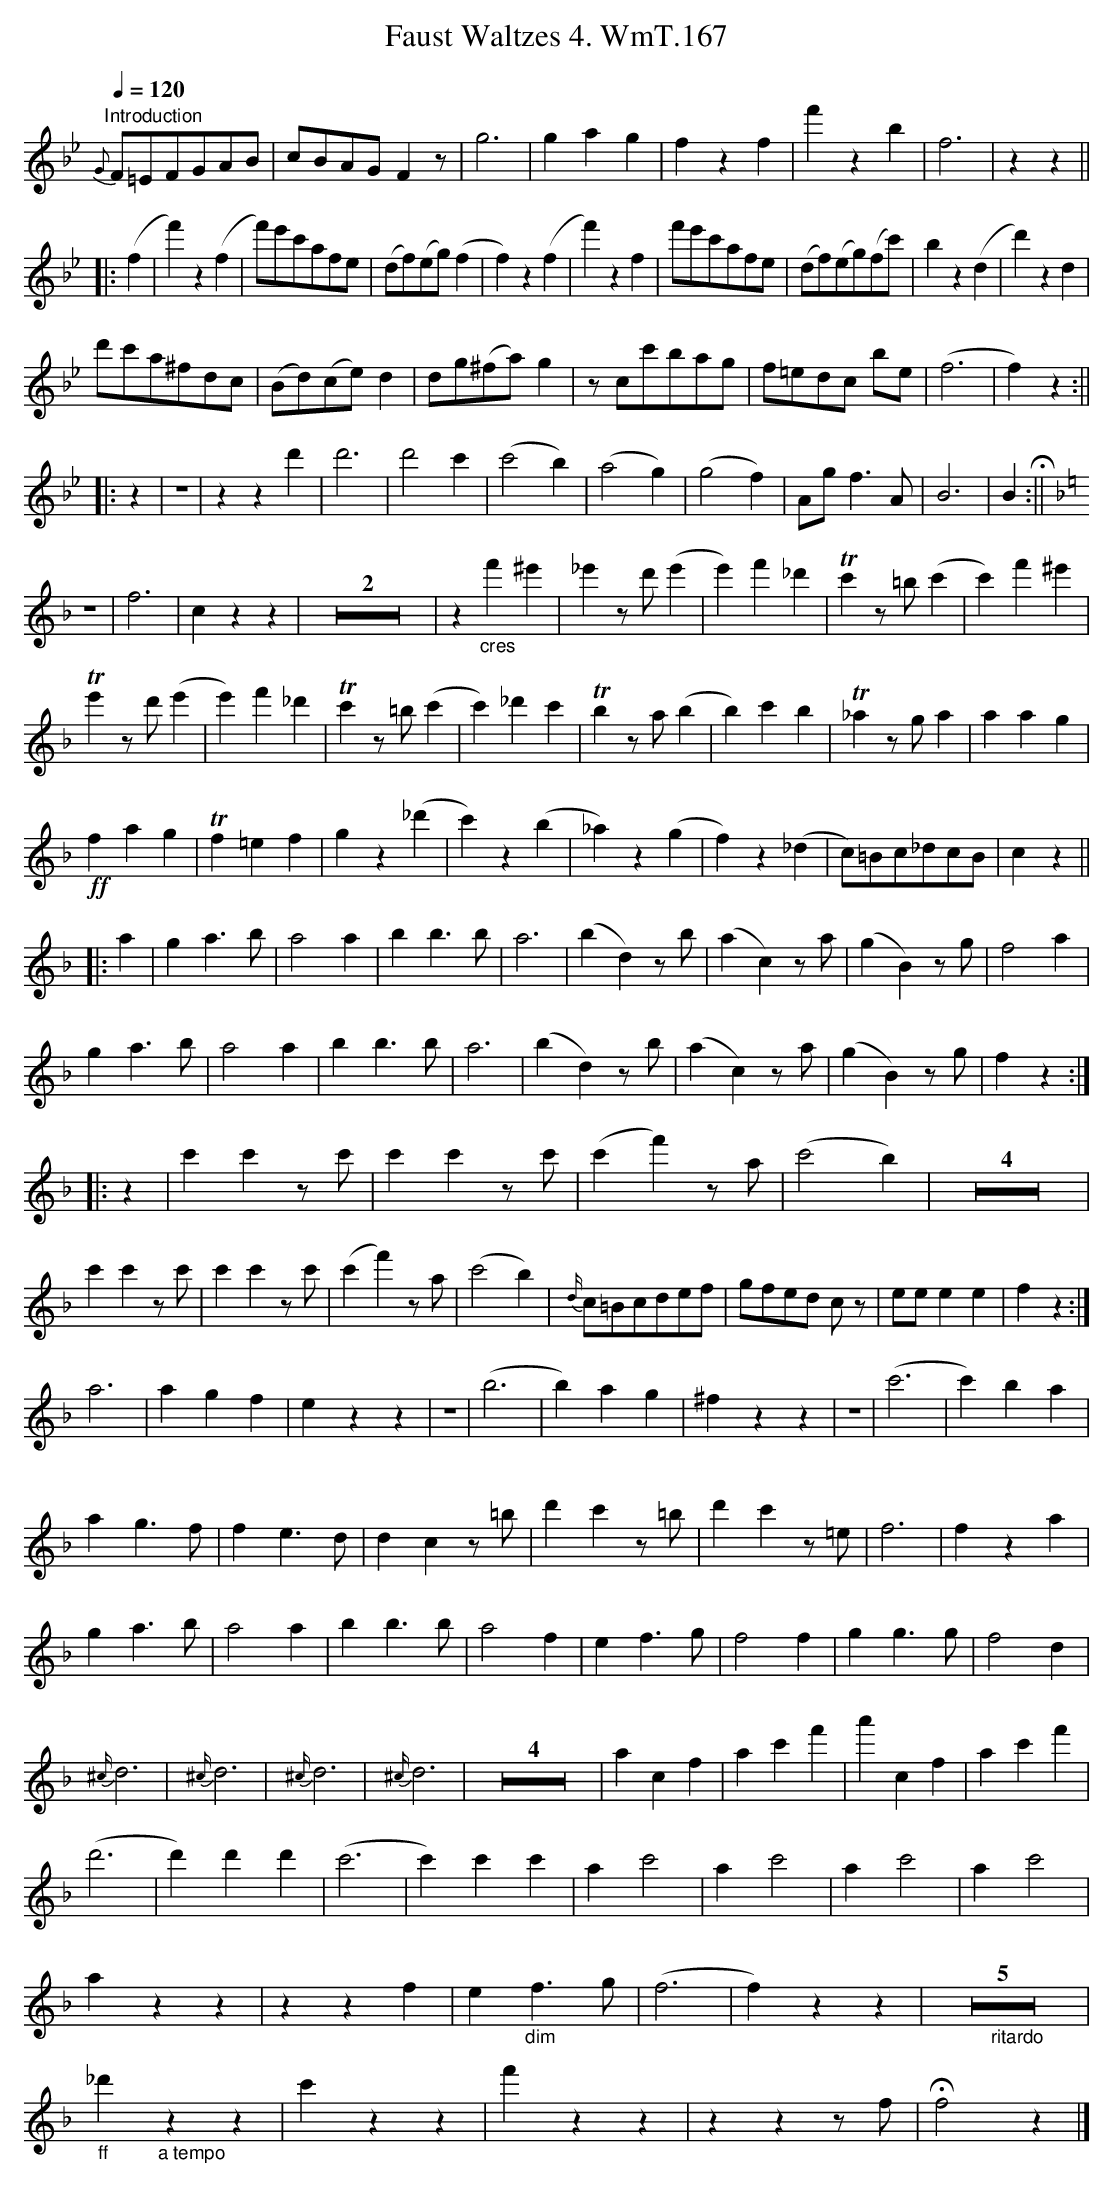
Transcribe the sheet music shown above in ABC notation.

X:1
T:Faust Waltzes 4. WmT.167
L:1/8
Q:1/4=120
K:Bb
"Introduction"{G}F=EFGAB|cBAG F2 z|g6|g2a2g2|f2 z2 f2|f'2 z2 b2|f6|z2 z2||
|:(f2|f'2) z2 (f2|f')e'c'afe|(df)(eg) (f2|f2) z2(f2|f'2) z2 f2|f'e'c'afe|(df)(eg)(fc')|b2z2 (d2|d'2) z2 d2|
d'c'a^fdc|(Bd)(ce) d2|dg(^fa) g2|z cc'bag|f=edc be|(f6 |f2) z2:||
|:z2|Z|z2 z2 d'2|d'6|d'4c'2|(c'4 b2)|(a4 g2)|(g4 f2)|Ag f3 A|B6|B2 !fermata!:||
[K:F]Z|f6|c2 z2z2|Z2|z2"_cres"f'2 ^e'2|_e'2 z d' (e'2|e'2)f'2 _d'2|!trill!c'2 z =b (c'2|c'2) f'2 ^e'2|
!trill!e'2 z d' (e'2|e'2) f'2 _d'2|!trill!c'2 z =b (c'2|c'2) _d'2 c'2|!trill!b2 z a (b2|b2) c'2 b2|!trill!_a2 z g a2|a2 a2 g2|
!ff!f2 a2 g2|!trill!f2 =e2 f2|g2 z2 (_d'2|c'2) z2 (b2|_a2) z2 (g2|f2) z2 (_d2|c)=Bc_dcB|c2 z2||
|:a2|g2 a3 b|a4 a2|b2 b3 b|a6|(b2d2)zb|(a2 c2) z a|(g2 B2) z g|f4 a2|
g2 a3 b|a4 a2|b2 b3 b|a6|(b2d2)zb|(a2 c2) z a|(g2 B2) z g|f2 z2:|
|:z2|c'2 c'2 z c'|c'2 c'2 z c'|(c'2 f'2) z a|(c'4 b2)|Z4|
c'2 c'2 z c'|c'2 c'2 z c'|(c'2 f'2) z a|(c'4 b2)|{d/}c=Bcdef|gfed c z|ee e2 e2|f2 z2:|
a6|a2 g2 f2|e2 z2 z2 |Z|(b6|b2) a2 g2|^f2 z2 z2|Z|(c'6|c'2) b2 a2|
a2 g3 f|f2 e3 d|d2 c2 z =b|d'2 c'2 z =b|d'2 c'2 z =e|f6|f2 z2 a2|
g2 a3 b|a4 a2|b2 b3 b |a4 f2|e2 f3 g|f4 f2|g2 g3 g|f4 d2|
{^c/}d6|{^c/}d6|{^c/}d6|{^c/}d6|Z4|a2 c2 f2|a2 c'2f'2|a'2 c2 f2|a2 c'2 f'2|
(d'6 |d'2) d'2 d'2|(c'6|c'2) c'2 c'2|a2 c'4|a2 c'4|a2 c'4|a2 c'4|
a2 z2 z2|z2 z2 f2|e2 "_dim"f3 g|(f6|f2)z2 z2 |"_ritardo"Z5|
"_ff"_d'2 "_a tempo"z2 z2|c'2 z2 z2|f'2 z2 z2|z2 z2 z f |!fermata!f4 z2|]
